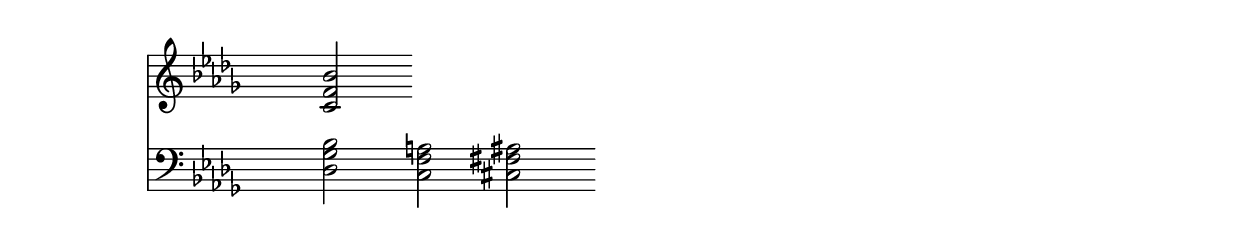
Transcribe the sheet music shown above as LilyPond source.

\version "2.24.3"

% Render the following components in parallel
%

<<

\new Staff {

    \clef treble
    \omit Score.BarLine
    \omit Staff.TimeSignature

    % Add extra space between the key signature and the first note
    \override Staff.KeySignature.space-alist.first-note = #'(extra-space . 8)
    % In case there is no key signature, add space from clef
    \override Staff.Clef.space-alist.first-note = #'(extra-space . 8)

    \key des \major
     <c' f' bes'>2
}


\new Staff {

    \clef bass
    \omit Score.BarLine
    \omit Staff.TimeSignature

    % Add extra space between the key signature and the first note
    \override Staff.KeySignature.space-alist.first-note = #'(extra-space . 8)
    % In case there is no key signature, add space from clef
    \override Staff.Clef.space-alist.first-note = #'(extra-space . 8)

   \key des \major
     <des ges bes>2
     <c f a>2
     <cis fis ais>2
}


>>


% Increase the separation between adjacent notes (chords)
%
\layout {
  \context {
    \Score
    \override SpacingSpanner.base-shortest-duration = #(ly:make-moment 1/64)
  }
}


% Suppress the footer
%
\header {
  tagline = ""  % removed
}
